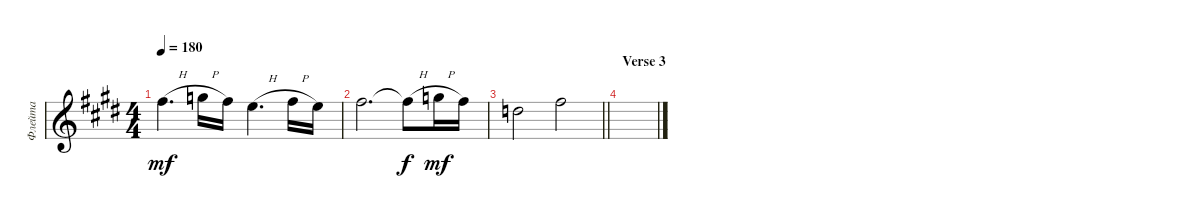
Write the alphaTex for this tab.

\track ("Флейта" "Флейта") {instrument flute}
\staff {score}
\tuning (E4 B3 G3 D3 A2 E2) {hide}
\ts (4 4)
\tempo 180
\clef g2
\ks c#minor
14.1{h}.4{d dy mf} 15.1{h}.16 14.1.16 12.1{h}.4{d} 14.1{h}.16 12.1.16 |
14.1.2{d} 14.1{h t}.8{dy f} 15.1{h}.16{dy mf} 14.1.16 |
\barLineRight lightlight
10.1.2 14.1.2 |
\section ("" "Verse 3")
